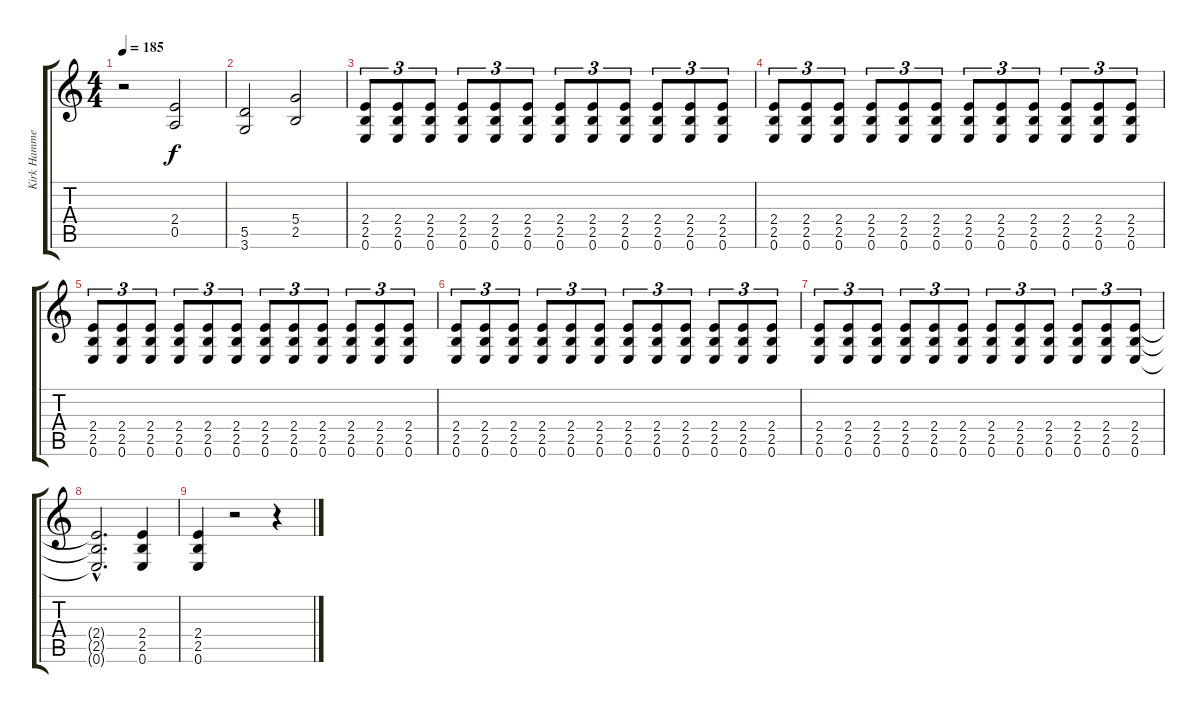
\track ("Kirk Hammet (Guitar)" "Kirk Hamme") {instrument distortionguitar}
\staff {score tabs}
\tuning (E4 B3 G3 D3 A2 E2) {hide}
\ts (4 4)
\tempo 185
\clef g2
\ks c
r.2{dy f} (2.4 0.5).2 |
(5.5 3.6).2 (5.4 2.5).2 |
(2.4 2.5 0.6).8{tu (3 2)} (2.4 2.5 0.6).8{tu (3 2)} (2.4 2.5 0.6).8{tu (3 2)} (2.4 2.5 0.6).8{tu (3 2)} (2.4 2.5 0.6).8{tu (3 2)} (2.4 2.5 0.6).8{tu (3 2)} (2.4 2.5 0.6).8{tu (3 2)} (2.4 2.5 0.6).8{tu (3 2)} (2.4 2.5 0.6).8{tu (3 2)} (2.4 2.5 0.6).8{tu (3 2)} (2.4 2.5 0.6).8{tu (3 2)} (2.4 2.5 0.6).8{tu (3 2)} |
(2.4 2.5 0.6).8{tu (3 2)} (2.4 2.5 0.6).8{tu (3 2)} (2.4 2.5 0.6).8{tu (3 2)} (2.4 2.5 0.6).8{tu (3 2)} (2.4 2.5 0.6).8{tu (3 2)} (2.4 2.5 0.6).8{tu (3 2)} (2.4 2.5 0.6).8{tu (3 2)} (2.4 2.5 0.6).8{tu (3 2)} (2.4 2.5 0.6).8{tu (3 2)} (2.4 2.5 0.6).8{tu (3 2)} (2.4 2.5 0.6).8{tu (3 2)} (2.4 2.5 0.6).8{tu (3 2)} |
(2.4 2.5 0.6).8{tu (3 2)} (2.4 2.5 0.6).8{tu (3 2)} (2.4 2.5 0.6).8{tu (3 2)} (2.4 2.5 0.6).8{tu (3 2)} (2.4 2.5 0.6).8{tu (3 2)} (2.4 2.5 0.6).8{tu (3 2)} (2.4 2.5 0.6).8{tu (3 2)} (2.4 2.5 0.6).8{tu (3 2)} (2.4 2.5 0.6).8{tu (3 2)} (2.4 2.5 0.6).8{tu (3 2)} (2.4 2.5 0.6).8{tu (3 2)} (2.4 2.5 0.6).8{tu (3 2)} |
(2.4 2.5 0.6).8{tu (3 2)} (2.4 2.5 0.6).8{tu (3 2)} (2.4 2.5 0.6).8{tu (3 2)} (2.4 2.5 0.6).8{tu (3 2)} (2.4 2.5 0.6).8{tu (3 2)} (2.4 2.5 0.6).8{tu (3 2)} (2.4 2.5 0.6).8{tu (3 2)} (2.4 2.5 0.6).8{tu (3 2)} (2.4 2.5 0.6).8{tu (3 2)} (2.4 2.5 0.6).8{tu (3 2)} (2.4 2.5 0.6).8{tu (3 2)} (2.4 2.5 0.6).8{tu (3 2)} |
(2.4 2.5 0.6).8{tu (3 2)} (2.4 2.5 0.6).8{tu (3 2)} (2.4 2.5 0.6).8{tu (3 2)} (2.4 2.5 0.6).8{tu (3 2)} (2.4 2.5 0.6).8{tu (3 2)} (2.4 2.5 0.6).8{tu (3 2)} (2.4 2.5 0.6).8{tu (3 2)} (2.4 2.5 0.6).8{tu (3 2)} (2.4 2.5 0.6).8{tu (3 2)} (2.4 2.5 0.6).8{tu (3 2)} (2.4 2.5 0.6).8{tu (3 2)} (2.4 2.5 0.6).8{tu (3 2)} |
(2.4{hac t} 2.5{hac t} 0.6{hac t}).2{d} (2.4 2.5 0.6).4 |
(2.4 2.5 0.6).4 r.2 r.4
